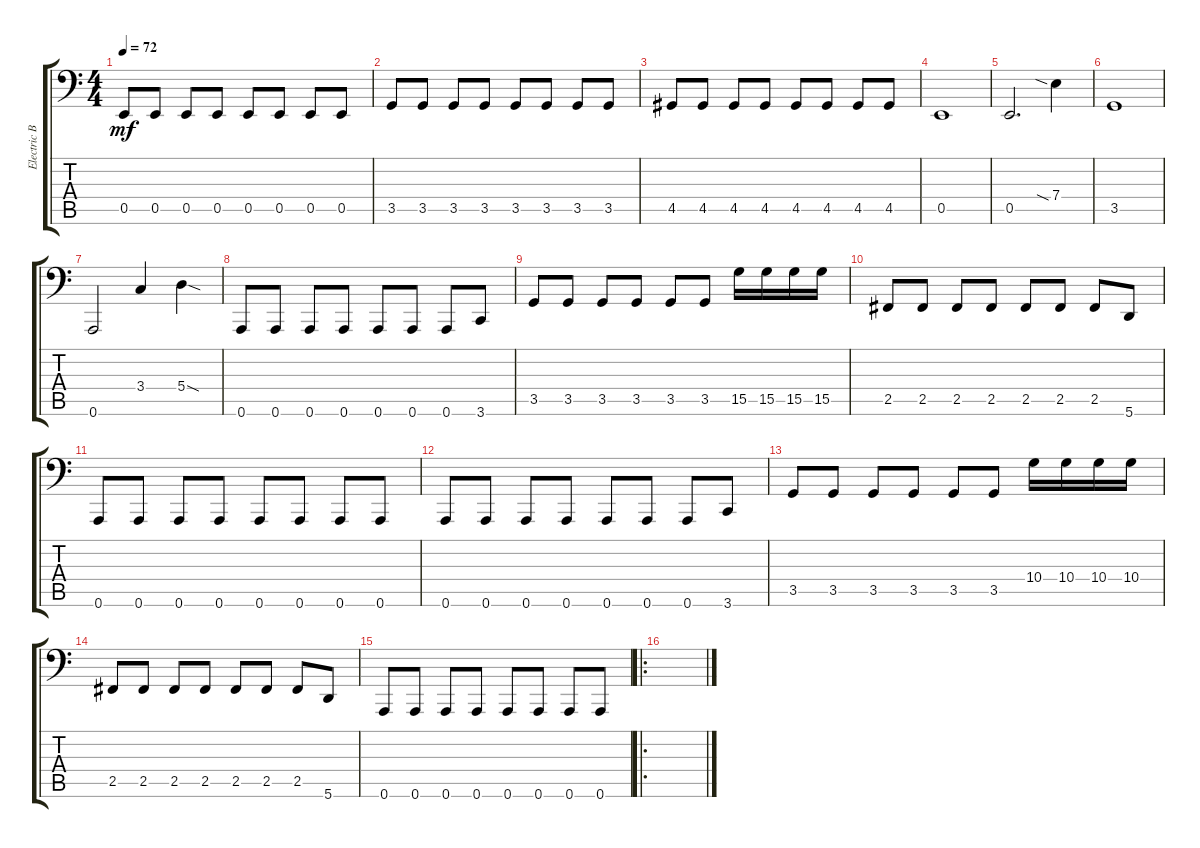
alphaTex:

\track ("Electric Bass" "Electric B") {instrument electricbassfinger}
\staff {score tabs}
\tuning (C3 G2 D2 A1 E1 A0) {hide}
\ts (4 4)
\tempo 72
\clef f4
\ks c
0.5.8{dy mf} 0.5.8 0.5.8 0.5.8 0.5.8 0.5.8 0.5.8 0.5.8 |
3.5.8 3.5.8 3.5.8 3.5.8 3.5.8 3.5.8 3.5.8 3.5.8 |
4.5.8 4.5.8 4.5.8 4.5.8 4.5.8 4.5.8 4.5.8 4.5.8 |
0.5.1 |
0.5.2{d} 7.4{sia}.4 |
3.5.1 |
0.6.2 3.4.4 5.4{sod}.4 |
0.6.8 0.6.8 0.6.8 0.6.8 0.6.8 0.6.8 0.6.8 3.6.8 |
3.5.8 3.5.8 3.5.8 3.5.8 3.5.8 3.5.8 15.5.16 15.5.16 15.5.16 15.5.16 |
2.5.8 2.5.8 2.5.8 2.5.8 2.5.8 2.5.8 2.5.8 5.6.8 |
0.6.8 0.6.8 0.6.8 0.6.8 0.6.8 0.6.8 0.6.8 0.6.8 |
0.6.8 0.6.8 0.6.8 0.6.8 0.6.8 0.6.8 0.6.8 3.6.8 |
3.5.8 3.5.8 3.5.8 3.5.8 3.5.8 3.5.8 10.4.16 10.4.16 10.4.16 10.4.16 |
2.5.8 2.5.8 2.5.8 2.5.8 2.5.8 2.5.8 2.5.8 5.6.8 |
0.6.8 0.6.8 0.6.8 0.6.8 0.6.8 0.6.8 0.6.8 0.6.8 |
\ro
